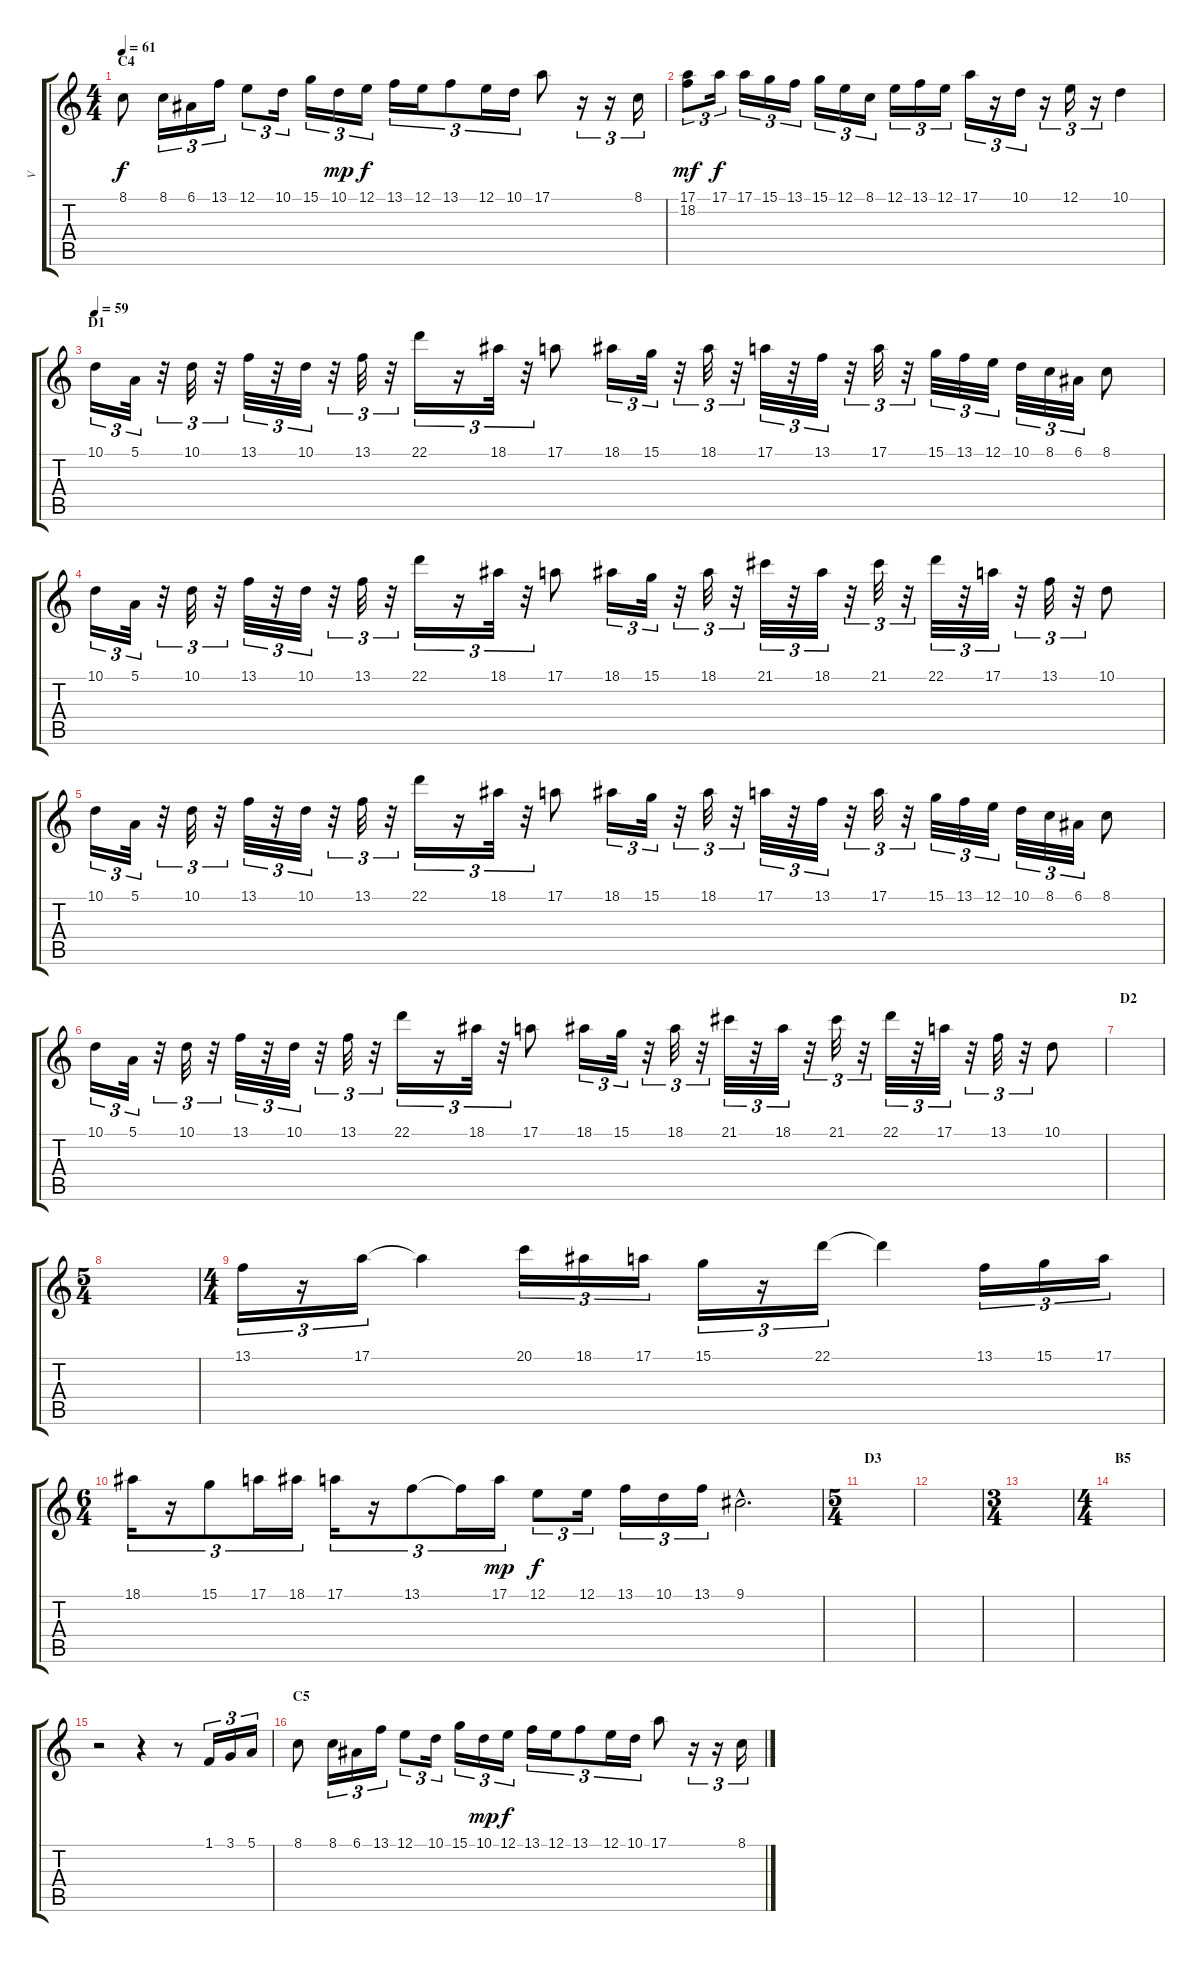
\track ("V" "V") {instrument violin}
\staff {score tabs}
\tuning (E4 B3 G3 D3 A2 E2) {hide}
\ts (4 4)
\section ("" "C4")
\tempo 61
\clef g2
\ks c
8.1.8{dy f} 8.1.16{tu (3 2)} 6.1.16{tu (3 2)} 13.1.16{tu (3 2)} 12.1.8{tu (3 2)} 10.1.16{tu (3 2)} 15.1.16{tu (3 2)} 10.1.16{tu (3 2) dy mp} 12.1.16{tu (3 2) dy f} 13.1.16{tu (3 2)} 12.1.16{tu (3 2)} 13.1.8{tu (3 2)} 12.1.16{tu (3 2)} 10.1.16{tu (3 2)} 17.1.8 r.16{tu (3 2)} r.16{tu (3 2)} 8.1.16{tu (3 2)} |
(17.1 18.2).8{tu (3 2) dy mf} 17.1.16{tu (3 2) dy f} 17.1.16{tu (3 2)} 15.1.16{tu (3 2)} 13.1.16{tu (3 2)} 15.1.16{tu (3 2)} 12.1.16{tu (3 2)} 8.1.16{tu (3 2)} 12.1.16{tu (3 2)} 13.1.16{tu (3 2)} 12.1.16{tu (3 2)} 17.1.16{tu (3 2)} r.16{tu (3 2)} 10.1.16{tu (3 2)} r.16{tu (3 2)} 12.1.16{tu (3 2)} r.16{tu (3 2)} 10.1.4 |
\section ("" "D1")
\tempo 59
10.1.16{tu (3 2) volume 13} 5.1.32{tu (3 2)} r.32{tu (3 2)} 10.1.32{tu (3 2)} r.32{tu (3 2)} 13.1.32{tu (3 2)} r.32{tu (3 2)} 10.1.32{tu (3 2)} r.32{tu (3 2)} 13.1.32{tu (3 2)} r.32{tu (3 2)} 22.1.16{tu (3 2)} r.16{tu (3 2)} 18.1.32{tu (3 2)} r.32{tu (3 2)} 17.1.8 18.1.16{tu (3 2)} 15.1.32{tu (3 2)} r.32{tu (3 2)} 18.1.32{tu (3 2)} r.32{tu (3 2)} 17.1.32{tu (3 2)} r.32{tu (3 2)} 13.1.32{tu (3 2)} r.32{tu (3 2)} 17.1.32{tu (3 2)} r.32{tu (3 2)} 15.1.32{tu (3 2)} 13.1.32{tu (3 2)} 12.1.32{tu (3 2)} 10.1.32{tu (3 2)} 8.1.32{tu (3 2)} 6.1.32{tu (3 2)} 8.1.8 |
10.1.16{tu (3 2)} 5.1.32{tu (3 2)} r.32{tu (3 2)} 10.1.32{tu (3 2)} r.32{tu (3 2)} 13.1.32{tu (3 2)} r.32{tu (3 2)} 10.1.32{tu (3 2)} r.32{tu (3 2)} 13.1.32{tu (3 2)} r.32{tu (3 2)} 22.1.16{tu (3 2)} r.16{tu (3 2)} 18.1.32{tu (3 2)} r.32{tu (3 2)} 17.1.8 18.1.16{tu (3 2)} 15.1.32{tu (3 2)} r.32{tu (3 2)} 18.1.32{tu (3 2)} r.32{tu (3 2)} 21.1.32{tu (3 2)} r.32{tu (3 2)} 18.1.32{tu (3 2)} r.32{tu (3 2)} 21.1.32{tu (3 2)} r.32{tu (3 2)} 22.1.32{tu (3 2)} r.32{tu (3 2)} 17.1.32{tu (3 2)} r.32{tu (3 2)} 13.1.32{tu (3 2)} r.32{tu (3 2)} 10.1.8 |
10.1.16{tu (3 2)} 5.1.32{tu (3 2)} r.32{tu (3 2)} 10.1.32{tu (3 2)} r.32{tu (3 2)} 13.1.32{tu (3 2)} r.32{tu (3 2)} 10.1.32{tu (3 2)} r.32{tu (3 2)} 13.1.32{tu (3 2)} r.32{tu (3 2)} 22.1.16{tu (3 2)} r.16{tu (3 2)} 18.1.32{tu (3 2)} r.32{tu (3 2)} 17.1.8 18.1.16{tu (3 2)} 15.1.32{tu (3 2)} r.32{tu (3 2)} 18.1.32{tu (3 2)} r.32{tu (3 2)} 17.1.32{tu (3 2)} r.32{tu (3 2)} 13.1.32{tu (3 2)} r.32{tu (3 2)} 17.1.32{tu (3 2)} r.32{tu (3 2)} 15.1.32{tu (3 2)} 13.1.32{tu (3 2)} 12.1.32{tu (3 2)} 10.1.32{tu (3 2)} 8.1.32{tu (3 2)} 6.1.32{tu (3 2)} 8.1.8 |
10.1.16{tu (3 2)} 5.1.32{tu (3 2)} r.32{tu (3 2)} 10.1.32{tu (3 2)} r.32{tu (3 2)} 13.1.32{tu (3 2)} r.32{tu (3 2)} 10.1.32{tu (3 2)} r.32{tu (3 2)} 13.1.32{tu (3 2)} r.32{tu (3 2)} 22.1.16{tu (3 2)} r.16{tu (3 2)} 18.1.32{tu (3 2)} r.32{tu (3 2)} 17.1.8 18.1.16{tu (3 2)} 15.1.32{tu (3 2)} r.32{tu (3 2)} 18.1.32{tu (3 2)} r.32{tu (3 2)} 21.1.32{tu (3 2)} r.32{tu (3 2)} 18.1.32{tu (3 2)} r.32{tu (3 2)} 21.1.32{tu (3 2)} r.32{tu (3 2)} 22.1.32{tu (3 2)} r.32{tu (3 2)} 17.1.32{tu (3 2)} r.32{tu (3 2)} 13.1.32{tu (3 2)} r.32{tu (3 2)} 10.1.8{volume 11} |
\section ("" "D2")
|
\ts (5 4)
|
\ts (4 4)
13.1.16{tu (3 2)} r.16{tu (3 2)} 17.1.16{tu (3 2) volume 0} 17.1{t}.4 20.1.16{tu (3 2) volume 11} 18.1.16{tu (3 2)} 17.1.16{tu (3 2)} 15.1.16{tu (3 2)} r.16{tu (3 2)} 22.1.16{tu (3 2) volume 0} 22.1{t}.4 13.1.16{tu (3 2) volume 11} 15.1.16{tu (3 2)} 17.1.16{tu (3 2)} |
\ts (6 4)
18.1.16{tu (3 2)} r.16{tu (3 2)} 15.1.8{tu (3 2)} 17.1.16{tu (3 2)} 18.1.16{tu (3 2)} 17.1.16{tu (3 2)} r.16{tu (3 2)} 13.1.8{tu (3 2)} 13.1{t}.16{tu (3 2)} 17.1.16{tu (3 2) dy mp} 12.1.8{tu (3 2) dy f} 12.1.16{tu (3 2)} 13.1.16{tu (3 2)} 10.1.16{tu (3 2)} 13.1.16{tu (3 2)} 9.1{hac}.2{d volume 0} |
\ts (5 4)
\section ("" "D3")
|
|
\ts (3 4)
|
\ts (4 4)
\section ("" "B5")
|
r.2 r.4 r.8{volume 11} 1.1.16{tu (3 2)} 3.1.16{tu (3 2)} 5.1.16{tu (3 2)} |
\section ("" "C5")
8.1.8 8.1.16{tu (3 2)} 6.1.16{tu (3 2)} 13.1.16{tu (3 2)} 12.1.8{tu (3 2)} 10.1.16{tu (3 2)} 15.1.16{tu (3 2)} 10.1.16{tu (3 2) dy mp} 12.1.16{tu (3 2) dy f} 13.1.16{tu (3 2)} 12.1.16{tu (3 2)} 13.1.8{tu (3 2)} 12.1.16{tu (3 2)} 10.1.16{tu (3 2)} 17.1.8 r.16{tu (3 2)} r.16{tu (3 2)} 8.1.16{tu (3 2)}
